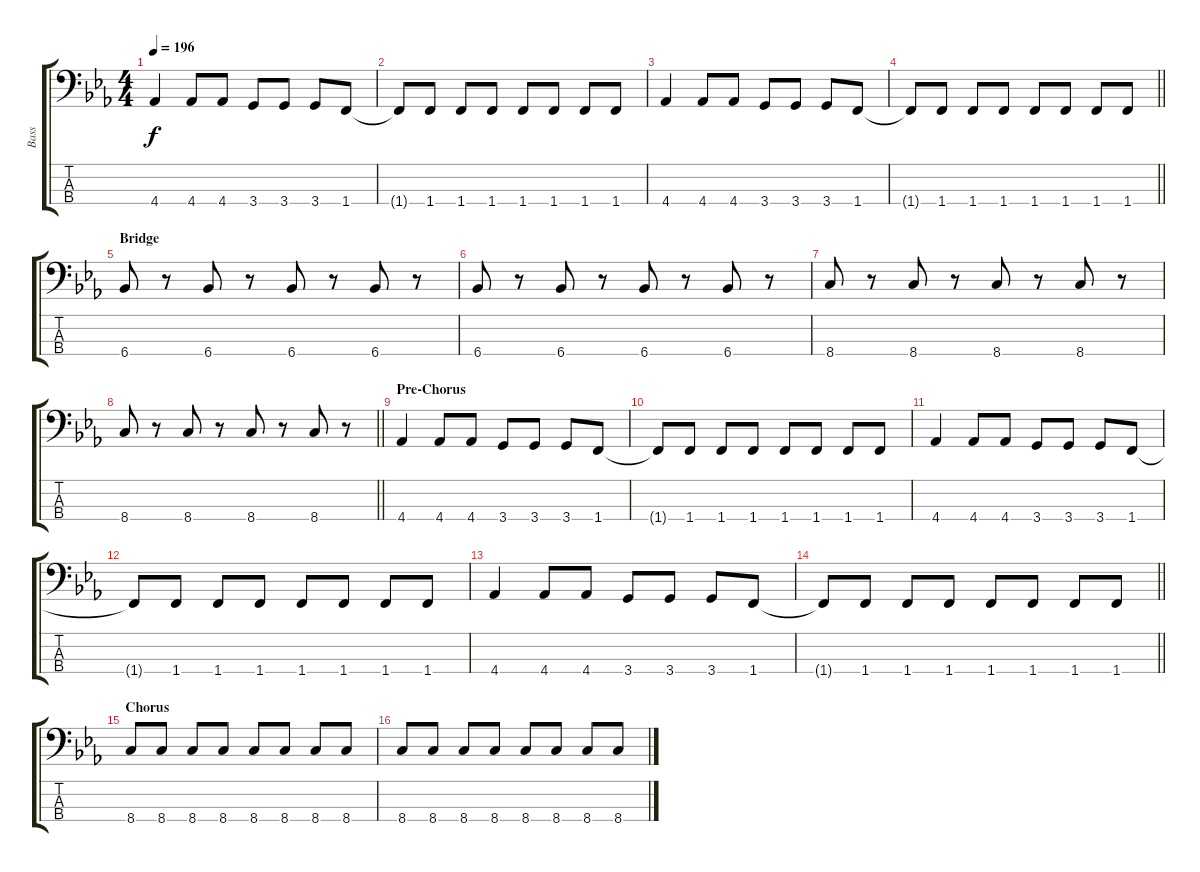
\track ("Bass" "Bass") {instrument electricbasspick}
\staff {score tabs}
\tuning (G2 D2 A1 E1) {hide}
\ts (4 4)
\tempo 196
\clef f4
\ks eb
4.4.4{dy f} 4.4.8 4.4.8 3.4.8 3.4.8 3.4.8 1.4.8 |
1.4{t}.8 1.4.8 1.4.8 1.4.8 1.4.8 1.4.8 1.4.8 1.4.8 |
4.4.4 4.4.8 4.4.8 3.4.8 3.4.8 3.4.8 1.4.8 |
\barLineRight lightlight
1.4{t}.8 1.4.8 1.4.8 1.4.8 1.4.8 1.4.8 1.4.8 1.4.8 |
\section ("" "Bridge")
6.4.8 r.8 6.4.8 r.8 6.4.8 r.8 6.4.8 r.8 |
6.4.8 r.8 6.4.8 r.8 6.4.8 r.8 6.4.8 r.8 |
8.4.8 r.8 8.4.8 r.8 8.4.8 r.8 8.4.8 r.8 |
\barLineRight lightlight
8.4.8 r.8 8.4.8 r.8 8.4.8 r.8 8.4.8 r.8 |
\section ("" "Pre-Chorus")
4.4.4 4.4.8 4.4.8 3.4.8 3.4.8 3.4.8 1.4.8 |
1.4{t}.8 1.4.8 1.4.8 1.4.8 1.4.8 1.4.8 1.4.8 1.4.8 |
4.4.4 4.4.8 4.4.8 3.4.8 3.4.8 3.4.8 1.4.8 |
1.4{t}.8 1.4.8 1.4.8 1.4.8 1.4.8 1.4.8 1.4.8 1.4.8 |
4.4.4 4.4.8 4.4.8 3.4.8 3.4.8 3.4.8 1.4.8 |
\barLineRight lightlight
1.4{t}.8 1.4.8 1.4.8 1.4.8 1.4.8 1.4.8 1.4.8 1.4.8 |
\section ("" "Chorus")
8.4.8 8.4.8 8.4.8 8.4.8 8.4.8 8.4.8 8.4.8 8.4.8 |
8.4.8 8.4.8 8.4.8 8.4.8 8.4.8 8.4.8 8.4.8 8.4.8
